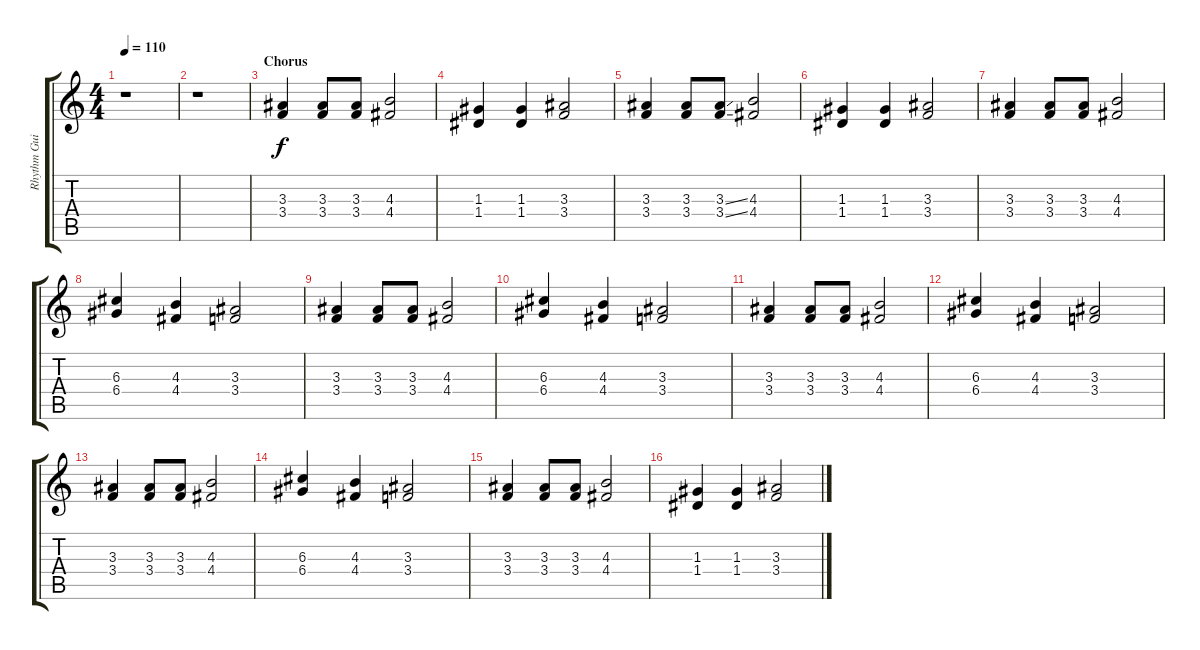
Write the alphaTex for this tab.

\track ("Rhythm Guitar" "Rhythm Gui") {instrument overdrivenguitar}
\staff {score tabs}
\tuning (E4 B3 G3 D3 A2 D2) {hide}
\ts (4 4)
\tempo 110
\clef g2
\ks c
r.1{dy f} |
r.1 |
\section ("" "Chorus")
(3.3 3.4).4 (3.3 3.4).8 (3.3 3.4).8 (4.3 4.4).2 |
(1.3 1.4).4 (1.3 1.4).4 (3.3 3.4).2 |
(3.3 3.4).4 (3.3 3.4).8 (3.3{ss} 3.4{ss}).8 (4.3 4.4).2 |
(1.3 1.4).4 (1.3 1.4).4 (3.3 3.4).2 |
(3.3 3.4).4 (3.3 3.4).8 (3.3 3.4).8 (4.3 4.4).2 |
(6.3 6.4).4 (4.3 4.4).4 (3.3 3.4).2 |
(3.3 3.4).4 (3.3 3.4).8 (3.3 3.4).8 (4.3 4.4).2 |
(6.3 6.4).4 (4.3 4.4).4 (3.3 3.4).2 |
(3.3 3.4).4 (3.3 3.4).8 (3.3 3.4).8 (4.3 4.4).2 |
(6.3 6.4).4 (4.3 4.4).4 (3.3 3.4).2 |
(3.3 3.4).4 (3.3 3.4).8 (3.3 3.4).8 (4.3 4.4).2 |
(6.3 6.4).4 (4.3 4.4).4 (3.3 3.4).2 |
(3.3 3.4).4 (3.3 3.4).8 (3.3 3.4).8 (4.3 4.4).2 |
(1.3 1.4).4 (1.3 1.4).4 (3.3 3.4).2
